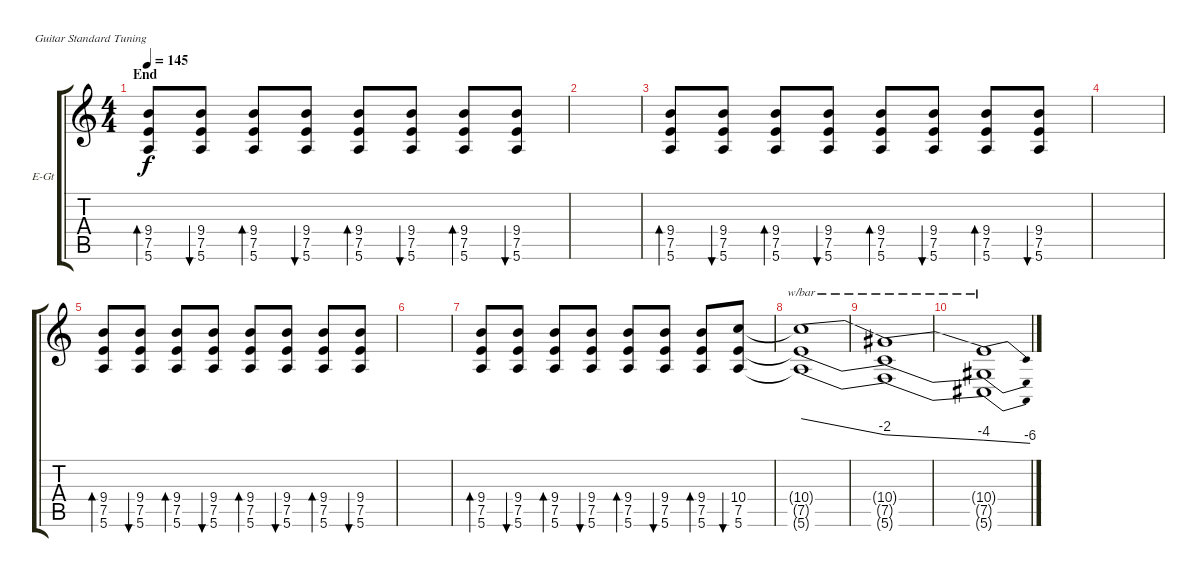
\bracketExtendMode groupsimilarinstruments
\firstSystemTrackNameOrientation horizontal
\otherSystemsTrackNameOrientation horizontal
\track ("guitar distortion (Rodion Kravkl)" "E-Gt") {instrument electricguitarclean}
\staff {score tabs}
\tuning (E4 B3 G3 D3 A2 E2)
\ts (4 4)
\section ("" "End")
\tempo 145
\clef g2
\scale
0.333333
\ks aminor
(5.6 7.5 9.4).8{bd 30 dy f} (5.6 7.5 9.4).8{bu 30} (5.6 7.5 9.4).8{bd 30} (5.6 7.5 9.4).8{bu 30} (5.6 7.5 9.4).8{bd 30} (5.6 7.5 9.4).8{bu 30} (5.6 7.5 9.4).8{bd 30} (5.6 7.5 9.4).8{bu 30} |
\scale
0.333333 |
\scale
0.333333 (5.6 7.5 9.4).8{bd 30} (5.6 7.5 9.4).8{bu 30} (5.6 7.5 9.4).8{bd 30} (5.6 7.5 9.4).8{bu 30} (5.6 7.5 9.4).8{bd 30} (5.6 7.5 9.4).8{bu 30} (5.6 7.5 9.4).8{bd 30} (5.6 7.5 9.4).8{bu 30} |
\scale
0.333333 |
\scale
0.333333 (5.6 7.5 9.4).8{bd 30} (5.6 7.5 9.4).8{bu 30} (5.6 7.5 9.4).8{bd 30} (5.6 7.5 9.4).8{bu 30} (5.6 7.5 9.4).8{bd 30} (5.6 7.5 9.4).8{bu 30} (5.6 7.5 9.4).8{bd 30} (5.6 7.5 9.4).8{bu 30} |
\scale
0.333333 |
\scale
0.333333 (5.6 7.5 9.4).8{bd 30} (5.6 7.5 9.4).8{bu 30} (5.6 7.5 9.4).8{bd 30} (5.6 7.5 9.4).8{bu 30} (5.6 7.5 9.4).8{bd 30} (5.6 7.5 9.4).8{bu 30} (5.6 7.5 9.4).8{bd 30} (5.6 7.5 10.4).8{bu 30} |
\scale
0.333333 (10.4{t} 7.5{t} 5.6{t}).1{tbe (dive default 0 0 59.4 -8)} |
(10.4{t} 7.5{t} 5.6{t}).1{tbe (dive default 0 -8 58.199999999999996 -16)} |
(10.4{t} 7.5{t} 5.6{t}).1{tbe (dive default 0 -16 59.4 -24)}
